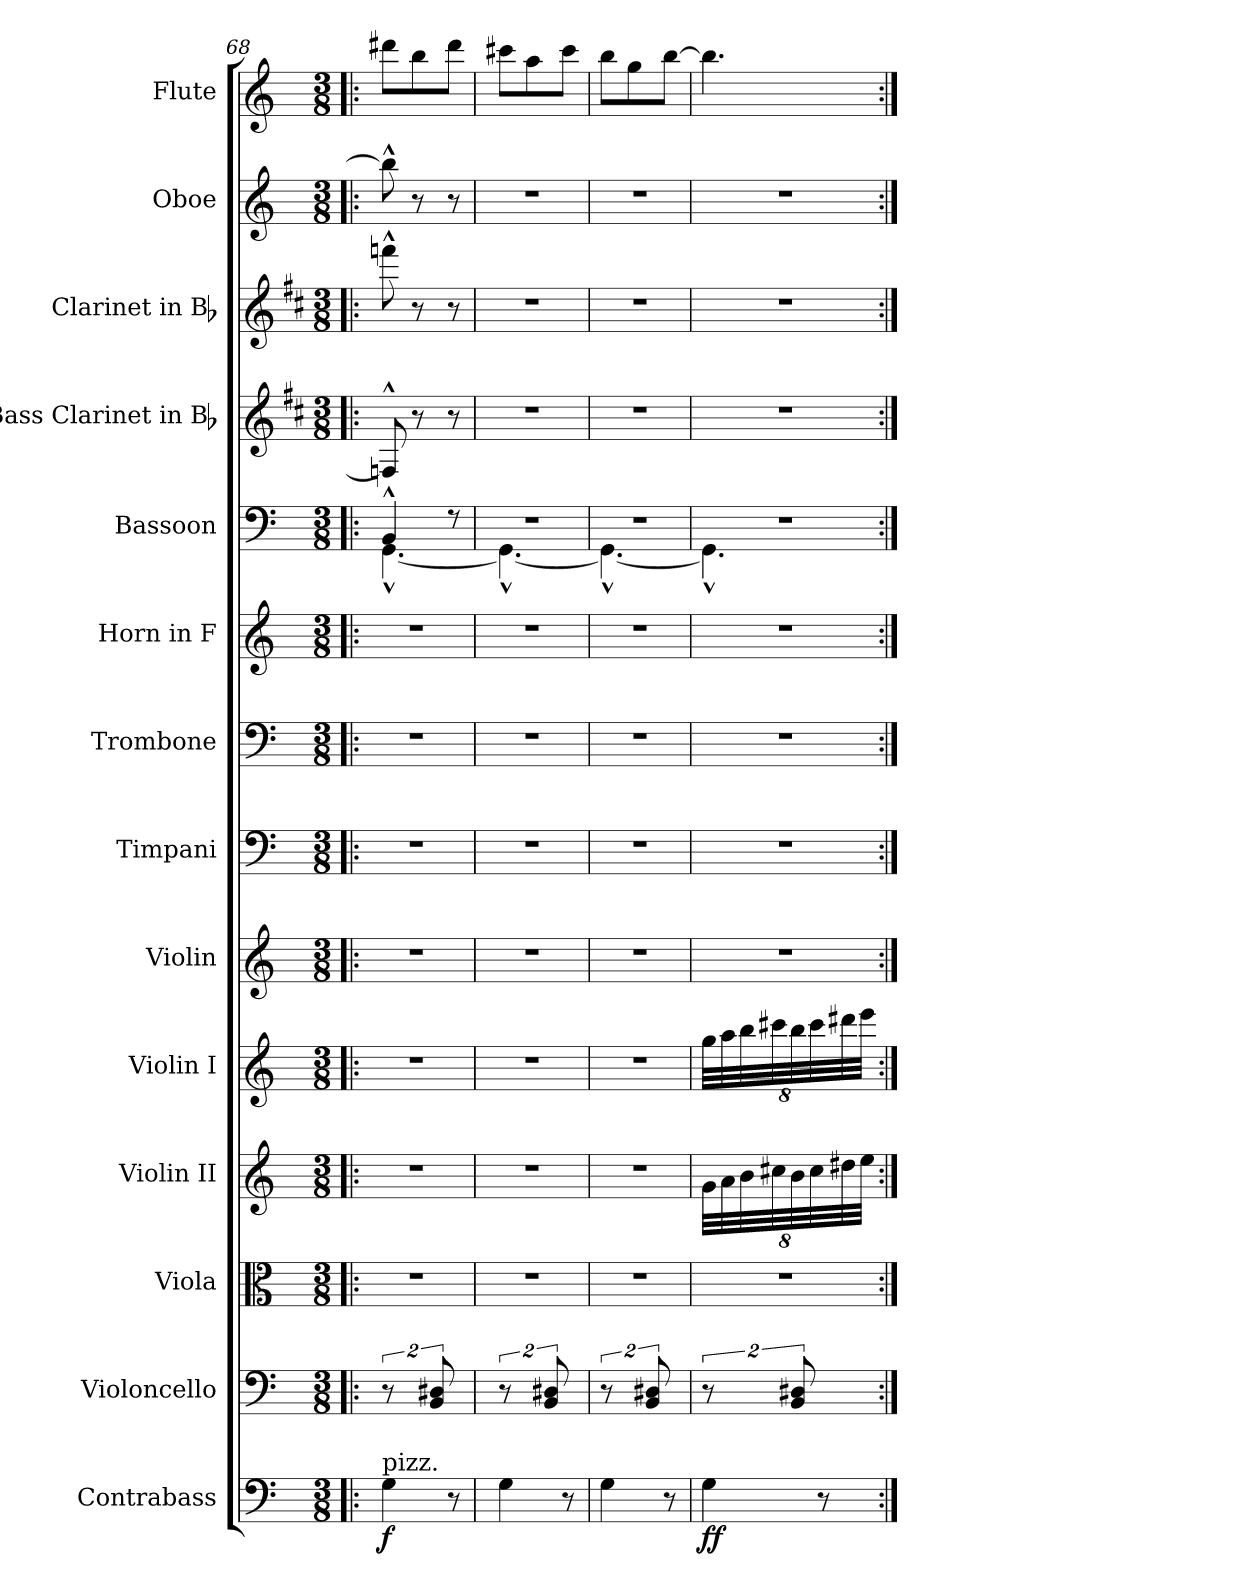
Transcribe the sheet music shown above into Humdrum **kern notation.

**kern	**dynam	**kern	**kern	**kern	**kern	**kern	**kern	**kern	**kern	**kern	**kern	**kern	**kern	**kern
*part14	*part14	*part13	*part12	*part11	*part10	*part9	*part8	*part7	*part6	*part5	*part4	*part3	*part2	*part1
*staff14	*staff14	*staff13	*staff12	*staff11	*staff10	*staff9	*staff8	*staff7	*staff6	*staff5	*staff4	*staff3	*staff2	*staff1
*I"Contrabass	*	*I"Violoncello	*I"Viola	*I"Violin II	*I"Violin I	*I"Violin	*I"Timpani	*I"Trombone	*I"Horn in F	*I"Bassoon	*I"Bass Clarinet in Bb	*I"Clarinet in Bb	*I"Oboe	*I"Flute
*I'Cb.	*	*I'Vc.	*I'Vla.	*I'Vln. II	*I'Vln. I	*I'Vln.	*I'Timp.	*I'Tbn.	*I'Hn.	*I'Bsn.	*I'B. Cl.	*I'Cl.	*I'Ob.	*I'Fl.
*clefF4	*	*clefF4	*clefC3	*clefG2	*clefG2	*clefG2	*clefF4	*clefF4	*clefG2	*clefF4	*clefG2	*clefG2	*clefG2	*clefG2
*	*	*	*	*	*	*	*	*	*ITrd4c7	*	*ITrd1c2	*ITrd1c2	*	*
*k[]	*	*k[]	*k[]	*k[]	*k[]	*k[]	*	*k[]	*	*k[]	*k[]	*k[]	*k[]	*k[]
*C:	*	*C:	*C:	*C:	*C:	*C:	*	*C:	*	*C:	*C:	*C:	*C:	*C:
*M3/8	*	*M3/8	*M3/8	*M3/8	*M3/8	*M3/8	*M3/8	*M3/8	*M3/8	*M3/8	*M3/8	*M3/8	*M3/8	*M3/8
=68!|:	=68!|:	=68!|:	=68!|:	=68!|:	=68!|:	=68!|:	=68!|:	=68!|:	=68!|:	=68!|:	=68!|:	=68!|:	=68!|:	=68!|:
*	*	*	*	*	*	*	*	*	*	*^	*	*	*	*
!LO:TX:a:t=pizz.	!	!	!	!	!	!	!	!	!	!	!	!	!	!	!
4G	f	16%3r	4.r	4.r	4.r	4.r	4.r	4.r	4.r	4BB^^	[4.GG^^	8E-X^^]	8eee-X^^	8bb^^]	8ddd#XL
.	.	.	.	.	.	.	.	.	.	.	.	8r	8r	8r	8bb
.	.	16%3BB 16%3D#X	.	.	.	.	.	.	.	.	.	.	.	.	.
8r	.	.	.	.	.	.	.	.	.	8r	.	8r	8r	8r	8ddd#J
=69	=69	=69	=69	=69	=69	=69	=69	=69	=69	=69	=69	=69	=69	=69	=69
4G	.	16%3r	4.r	4.r	4.r	4.r	4.r	4.r	4.r	4.r	4.GG^^_	4.r	4.r	4.r	8ccc#XL
.	.	.	.	.	.	.	.	.	.	.	.	.	.	.	8aa
.	.	16%3BB 16%3D#X	.	.	.	.	.	.	.	.	.	.	.	.	.
8r	.	.	.	.	.	.	.	.	.	.	.	.	.	.	8ccc#J
=70	=70	=70	=70	=70	=70	=70	=70	=70	=70	=70	=70	=70	=70	=70	=70
4G	.	16%3r	4.r	4.r	4.r	4.r	4.r	4.r	4.r	4.r	4.GG^^_	4.r	4.r	4.r	8bbL
.	.	.	.	.	.	.	.	.	.	.	.	.	.	.	8gg
.	.	16%3BB 16%3D#X	.	.	.	.	.	.	.	.	.	.	.	.	.
8r	.	.	.	.	.	.	.	.	.	.	.	.	.	.	[8bbJ
=71	=71	=71	=71	=71	=71	=71	=71	=71	=71	=71	=71	=71	=71	=71	=71
4G	ff	16%3r	4.r	64%3gLLL	64%3ggLLL	4.r	4.r	4.r	4.r	4.r	4.GG^^]	4.r	4.r	4.r	4.bb]
.	.	.	.	64%3a	64%3aa	.	.	.	.	.	.	.	.	.	.
.	.	.	.	64%3b	64%3bb	.	.	.	.	.	.	.	.	.	.
.	.	.	.	64%3cc#X	64%3ccc#X	.	.	.	.	.	.	.	.	.	.
.	.	16%3BB 16%3D#X	.	64%3b	64%3bb	.	.	.	.	.	.	.	.	.	.
.	.	.	.	64%3cc#	64%3ccc#	.	.	.	.	.	.	.	.	.	.
8r	.	.	.	.	.	.	.	.	.	.	.	.	.	.	.
.	.	.	.	64%3dd#X	64%3ddd#X	.	.	.	.	.	.	.	.	.	.
.	.	.	.	64%3eeJJJ	64%3eeeJJJ	.	.	.	.	.	.	.	.	.	.
*	*	*	*	*	*	*	*	*	*	*v	*v	*	*	*	*
=:|!	=:|!	=:|!	=:|!	=:|!	=:|!	=:|!	=:|!	=:|!	=:|!	=:|!	=:|!	=:|!	=:|!	=:|!
*-	*-	*-	*-	*-	*-	*-	*-	*-	*-	*-	*-	*-	*-	*-
